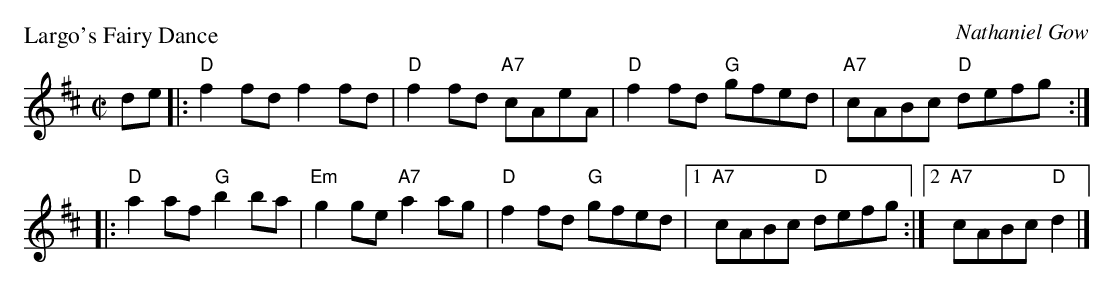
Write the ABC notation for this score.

X:1
P: Largo's Fairy Dance
C: Nathaniel Gow
L: 1/8
M: C|
K: D
de \
|: "D"f2fd f2fd | "D"f2fd "A7"cAeA \
| "D"f2fd "G"gfed | "A7"cABc "D"defg :|
|: "D"a2af "G"b2ba | "Em"g2ge "A7"a2ag | "D"f2fd "G"gfed \
|1 "A7"cABc "D"defg :|2 "A7"cABc "D"d2 |]
